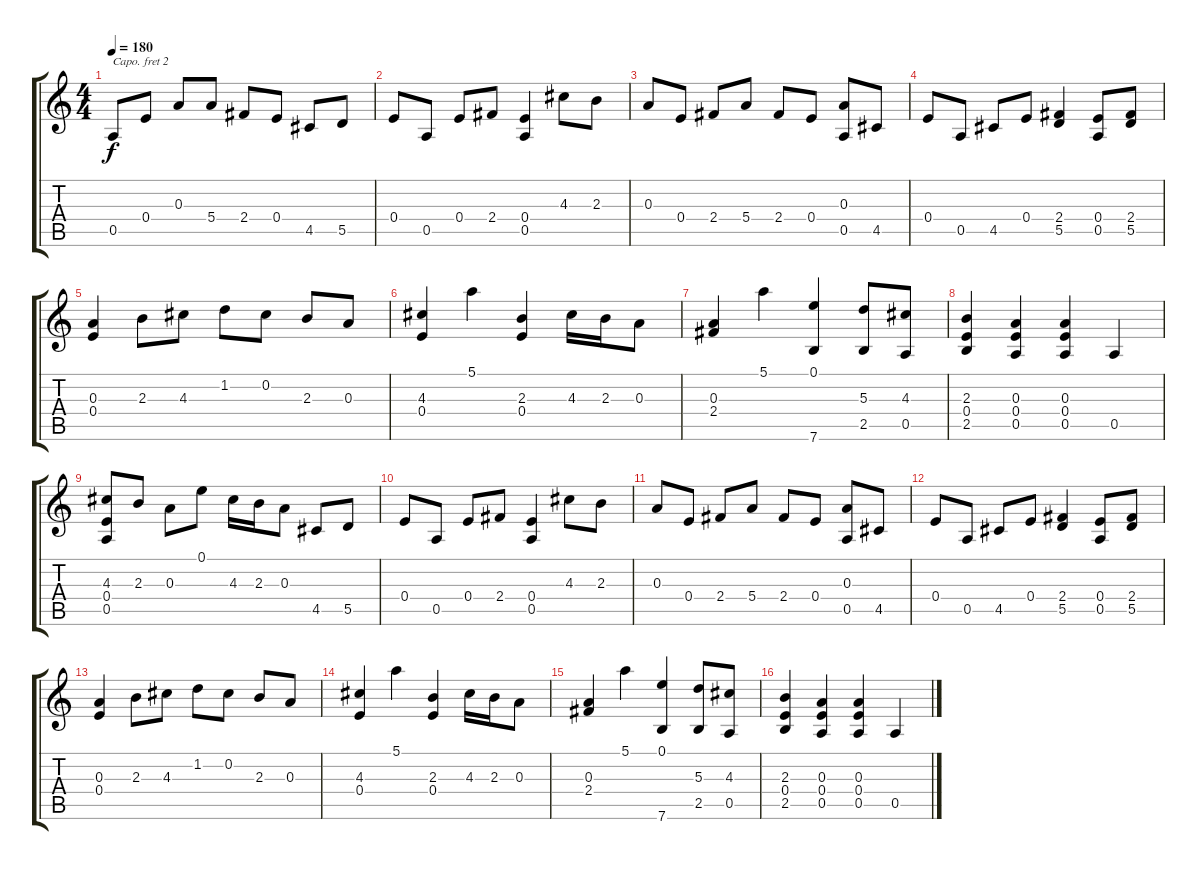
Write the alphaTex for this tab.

\track "" {instrument acousticguitarsteel}
\staff {score tabs}
\capo 2
\tuning (D4 B3 G3 D3 G2 D2) {hide}
\ts (4 4)
\tempo 180
\clef g2
\ks c
0.5.8{dy f} 0.4.8 0.3.8 5.4.8 2.4.8 0.4.8 4.5.8 5.5.8 |
0.4.8 0.5.8 0.4.8 2.4.8 (0.4 0.5).4 4.3.8 2.3.8 |
0.3.8 0.4.8 2.4.8 5.4.8 2.4.8 0.4.8 (0.3 0.5).8 4.5.8 |
0.4.8 0.5.8 4.5.8 0.4.8 (2.4 5.5).4 (0.4 0.5).8 (2.4 5.5).8 |
(0.3 0.4).4 2.3.8 4.3.8 1.2.8 0.2.8 2.3.8 0.3.8 |
(4.3 0.4).4 5.1.4 (2.3 0.4).4 4.3.16 2.3.16 0.3.8 |
(0.3 2.4).4 5.1.4 (0.1 7.6).4 (5.3 2.5).8 (4.3 0.5).8 |
(2.3 0.4 2.5).4 (0.3 0.4 0.5).4 (0.3 0.4 0.5).4 0.5.4 |
(4.3 0.4 0.5).8 2.3.8 0.3.8 0.1.8 4.3.16 2.3.16 0.3.8 4.5.8 5.5.8 |
0.4.8 0.5.8 0.4.8 2.4.8 (0.4 0.5).4 4.3.8 2.3.8 |
0.3.8 0.4.8 2.4.8 5.4.8 2.4.8 0.4.8 (0.3 0.5).8 4.5.8 |
0.4.8 0.5.8 4.5.8 0.4.8 (2.4 5.5).4 (0.4 0.5).8 (2.4 5.5).8 |
(0.3 0.4).4 2.3.8 4.3.8 1.2.8 0.2.8 2.3.8 0.3.8 |
(4.3 0.4).4 5.1.4 (2.3 0.4).4 4.3.16 2.3.16 0.3.8 |
(0.3 2.4).4 5.1.4 (0.1 7.6).4 (5.3 2.5).8 (4.3 0.5).8 |
(2.3 0.4 2.5).4 (0.3 0.4 0.5).4 (0.3 0.4 0.5).4 0.5.4
